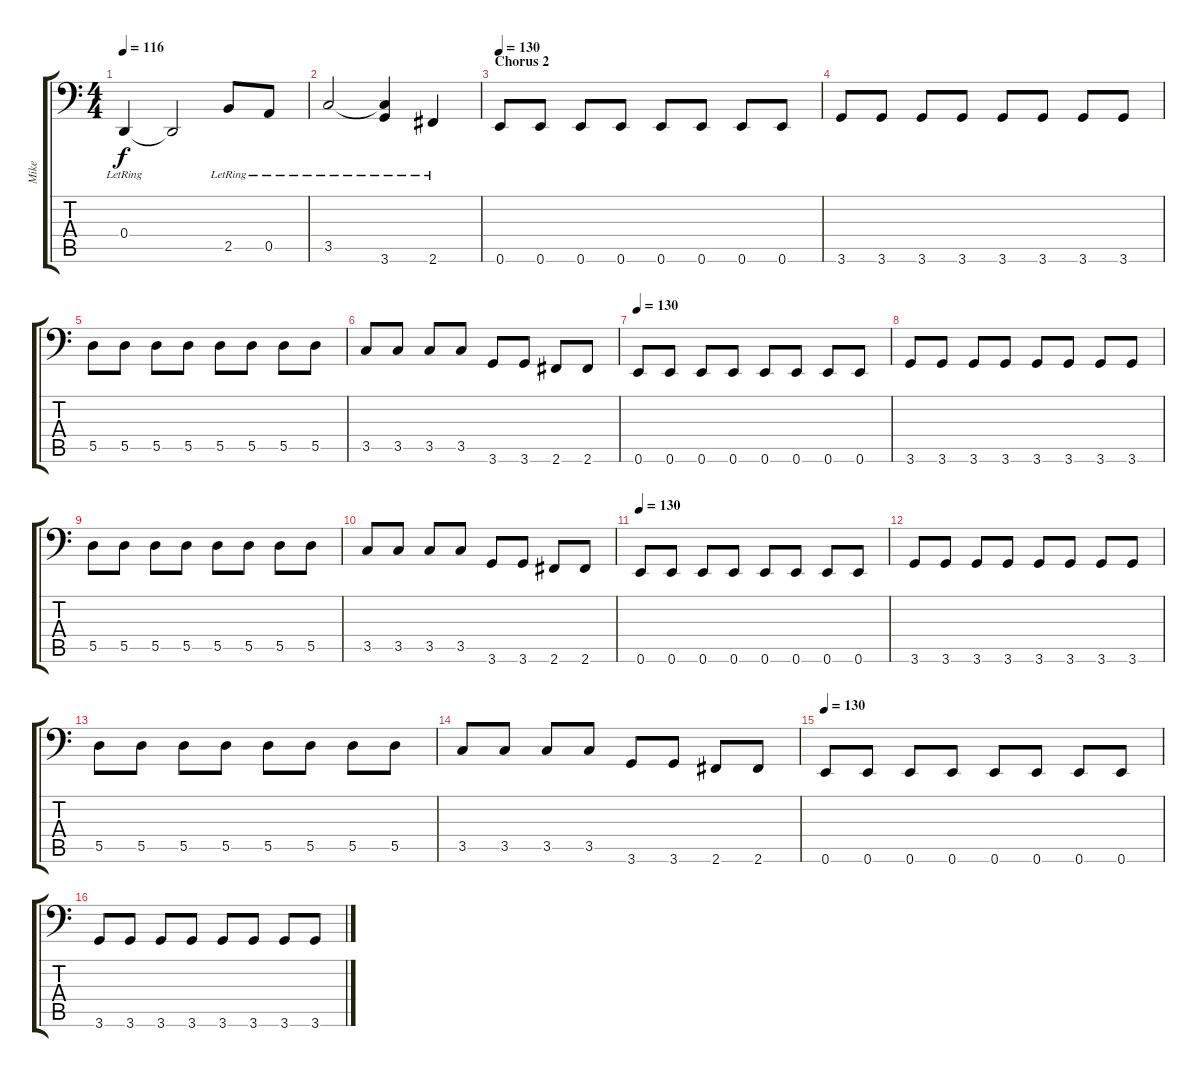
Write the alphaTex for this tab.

\track ("Mike" "Mike") {instrument electricbasspick}
\staff {score tabs}
\tuning (E4 B3 G1 D1 A1 E1) {hide}
\ts (4 4)
\tempo 116
\clef f4
\ks c
0.4{lr}.4{dy f} 0.4{t}.2 2.5{lr}.8 0.5{lr}.8 |
3.5{lr}.2 (3.5{t} 3.6{lr}).4 2.6{lr}.4 |
\section ("" "Chorus 2")
\tempo 130
0.6.8 0.6.8 0.6.8 0.6.8 0.6.8 0.6.8 0.6.8 0.6.8 |
3.6.8 3.6.8 3.6.8 3.6.8 3.6.8 3.6.8 3.6.8 3.6.8 |
5.5.8 5.5.8 5.5.8 5.5.8 5.5.8 5.5.8 5.5.8 5.5.8 |
3.5.8 3.5.8 3.5.8 3.5.8 3.6.8 3.6.8 2.6.8 2.6.8 |
\tempo 130
0.6.8 0.6.8 0.6.8 0.6.8 0.6.8 0.6.8 0.6.8 0.6.8 |
3.6.8 3.6.8 3.6.8 3.6.8 3.6.8 3.6.8 3.6.8 3.6.8 |
5.5.8 5.5.8 5.5.8 5.5.8 5.5.8 5.5.8 5.5.8 5.5.8 |
3.5.8 3.5.8 3.5.8 3.5.8 3.6.8 3.6.8 2.6.8 2.6.8 |
\tempo 130
0.6.8 0.6.8 0.6.8 0.6.8 0.6.8 0.6.8 0.6.8 0.6.8 |
3.6.8 3.6.8 3.6.8 3.6.8 3.6.8 3.6.8 3.6.8 3.6.8 |
5.5.8 5.5.8 5.5.8 5.5.8 5.5.8 5.5.8 5.5.8 5.5.8 |
3.5.8 3.5.8 3.5.8 3.5.8 3.6.8 3.6.8 2.6.8 2.6.8 |
\tempo 130
0.6.8 0.6.8 0.6.8 0.6.8 0.6.8 0.6.8 0.6.8 0.6.8 |
3.6.8 3.6.8 3.6.8 3.6.8 3.6.8 3.6.8 3.6.8 3.6.8
